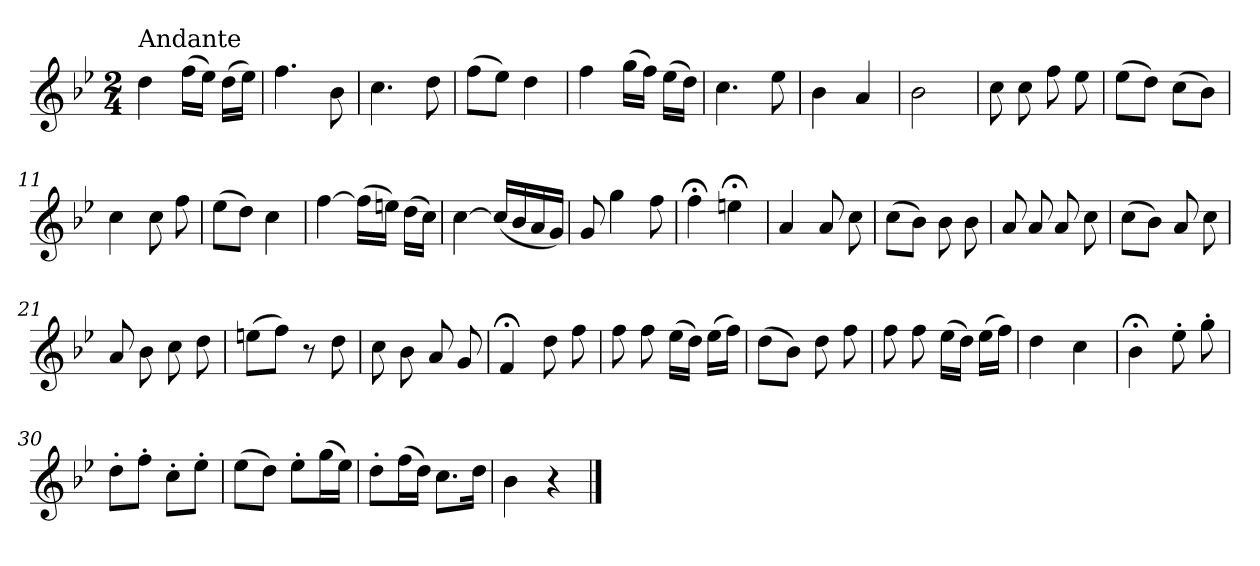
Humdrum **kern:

**kern
*part1
*staff1
*clefG2
*k[b-e-]
*B-:
*M2/4
=1
!LO:TX:a:t=Andante
4dd\
(>16ff\LL
16ee-\JJ)
(>16dd\LL
16ee-\JJ)
=2
4.ff\
8b-\
=3
4.cc\
8dd\
=4
(>8ff\L
8ee-\J)
4dd\
=5
4ff\
(>16gg\LL
16ff\JJ)
(>16ee-\LL
16dd\JJ)
=6
4.cc\
8ee-\
=7
4b-\
4a/
=8
2b-\
=9
8cc\
8cc\
8ff\
8ee-\
!!LO:LB:g=z
=10
(>8ee-\L
8dd\J)
(>8cc\L
8b-\J)
=11
4cc\
8cc\
8ff\
=12
(>8ee-\L
8dd\J)
4cc\
=13
[4ff\
(>16ff\LL]
16een\JJ)
(>16dd\LL
16cc\JJ)
=14
[4cc\
(<16cc/LL]
16b-/
16a/
16g/JJ)
=15
8g/
4gg\
8ff\
=16
4ff;<\
4een;<\
=17
4a/
8a/
8cc\
=18
(>8cc\L
8b-\J)
8b-\
8b-\
!!LO:LB:g=z
=19
8a/
8a/
8a/
8cc\
=20
(>8cc\L
8b-\J)
8a/
8cc\
=21
8a/
8b-\
8cc\
8dd\
=22
(>8een\L
8ff\J)
8r
8dd\
=23
8cc\
8b-\
8a/
8g/
=24
4f;</
8dd\
8ff\
=25
8ff\
8ff\
(>16ee-\LL
16dd\JJ)
(>16ee-\LL
16ff\JJ)
=26
(>8dd\L
8b-\J)
8dd\
8ff\
!!LO:LB:g=z
=27
8ff\
8ff\
(>16ee-\LL
16dd\JJ)
(>16ee-\LL
16ff\JJ)
=28
4dd\
4cc\
=29
4b-;<\
8ee-'>\
8gg'>\
=30
8dd'>\L
8ff'>\J
8cc'>\L
8ee-'>\J
=31
(>8ee-\L
8dd\J)
8ee-'>\L
(>16gg\L
16ee-\JJ)
=32
8dd'>\L
(>16ff\L
16dd\JJ)
8.cc\L
16dd\Jk
=33
4b-\
4r
==
*-
